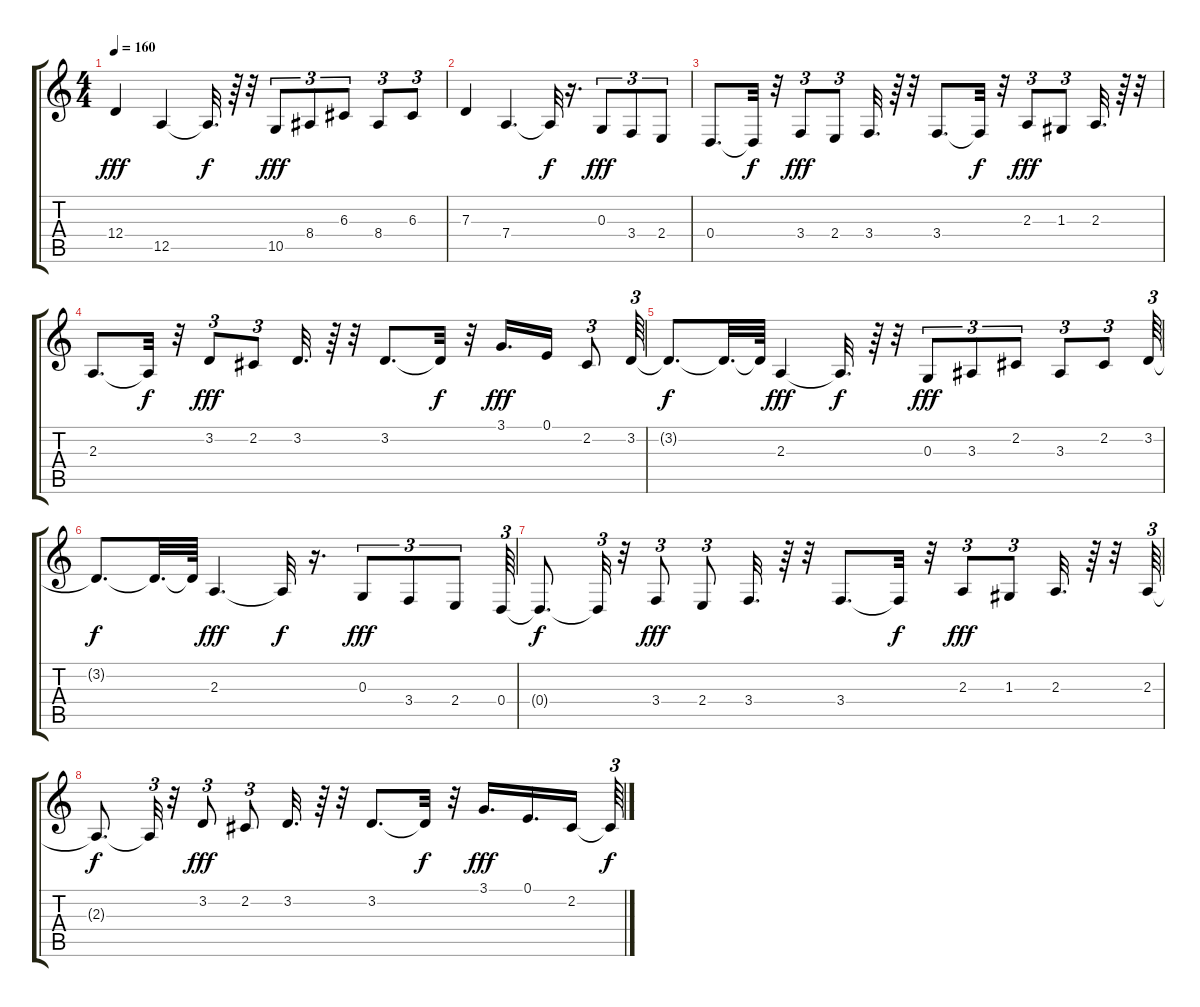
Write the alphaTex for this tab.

\track "" {instrument cello}
\staff {score tabs}
\tuning (E4 B3 G3 D3 A2 E2) {hide}
\ts (4 4)
\tempo 160
\clef g2
\ks c
12.4.4{dy fff} 12.5.4 12.5{t}.32{d dy f} r.64 r.32 10.5.8{tu (3 2) dy fff} 8.4.8{tu (3 2)} 6.3.8{tu (3 2)} 8.4.8{tu (3 2)} 6.3.8{tu (3 2)} |
7.3.4 7.4.4{d} 7.4{t}.32{dy f} r.16{d} 0.3.8{tu (3 2) dy fff} 3.4.8{tu (3 2)} 2.4.8{tu (3 2)} |
0.4.8{d} 0.4{t}.32{dy f} r.32 3.4.8{tu (3 2) dy fff} 2.4.8{tu (3 2)} 3.4.32{d} r.64 r.32 3.4.8{d} 3.4{t}.32{dy f} r.32 2.3.8{tu (3 2) dy fff} 1.3.8{tu (3 2)} 2.3.32{d} r.64 r.32 |
2.3.8{d} 2.3{t}.32{dy f} r.32 3.2.8{tu (3 2) dy fff} 2.2.8{tu (3 2)} 3.2.32{d} r.64 r.32 3.2.8{d} 3.2{t}.32{dy f} r.32 3.1.16{d dy fff} 0.1.16 2.2.8{tu (3 2)} 3.2.64{tu (3 2)} |
3.2{t}.8{d dy f} 3.2{t}.32{d} 3.2{t}.64 2.3.4{dy fff} 2.3{t}.32{d dy f} r.64 r.32 0.3.8{tu (3 2) dy fff} 3.3.8{tu (3 2)} 2.2.8{tu (3 2)} 3.3.8{tu (3 2)} 2.2.8{tu (3 2)} 3.2.64{tu (3 2)} |
3.2{t}.8{d dy f} 3.2{t}.32{d} 3.2{t}.64 2.3.4{d dy fff} 2.3{t}.32{dy f} r.16{d} 0.3.8{tu (3 2) dy fff} 3.4.8{tu (3 2)} 2.4.8{tu (3 2)} 0.4.64{tu (3 2)} |
0.4{t}.8{d dy f} 0.4{t}.32{tu (3 2)} r.32 3.4.8{tu (3 2) dy fff} 2.4.8{tu (3 2)} 3.4.32{d} r.64 r.32 3.4.8{d} 3.4{t}.32{dy f} r.32 2.3.8{tu (3 2) dy fff} 1.3.8{tu (3 2)} 2.3.32{d} r.64 r.32 2.3.64{tu (3 2)} |
2.3{t}.8{d dy f} 2.3{t}.32{tu (3 2)} r.32 3.2.8{tu (3 2) dy fff} 2.2.8{tu (3 2)} 3.2.32{d} r.64 r.32 3.2.8{d} 3.2{t}.32{dy f} r.32 3.1.16{d dy fff} 0.1.16{d} 2.2.16 2.2{t}.64{tu (3 2) dy f}
